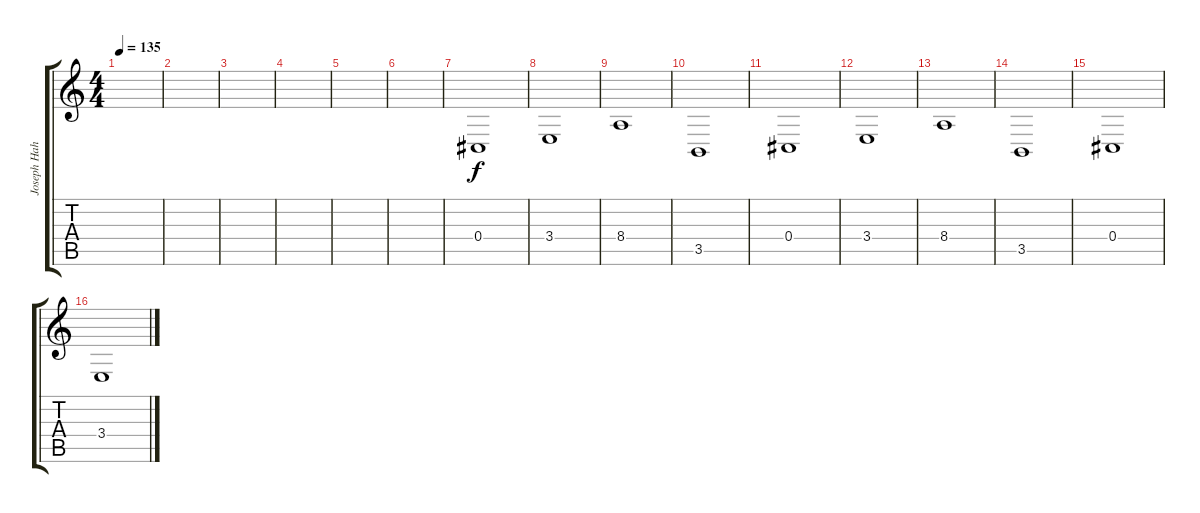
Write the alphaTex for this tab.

\track ("Joseph Hahn (Sampler 2)" "Joseph Hah") {instrument stringensemble1}
\staff {score tabs}
\tuning (Eb4 Bb3 Gb3 Db3 Ab2 Db2) {hide}
\ts (4 4)
\tempo 135
\clef g2
\ks c
|
|
|
|
|
|
0.4.1 |
3.4.1 |
8.4.1 |
3.5.1 |
0.4.1 |
3.4.1 |
8.4.1 |
3.5.1 |
0.4.1 |
3.4.1
